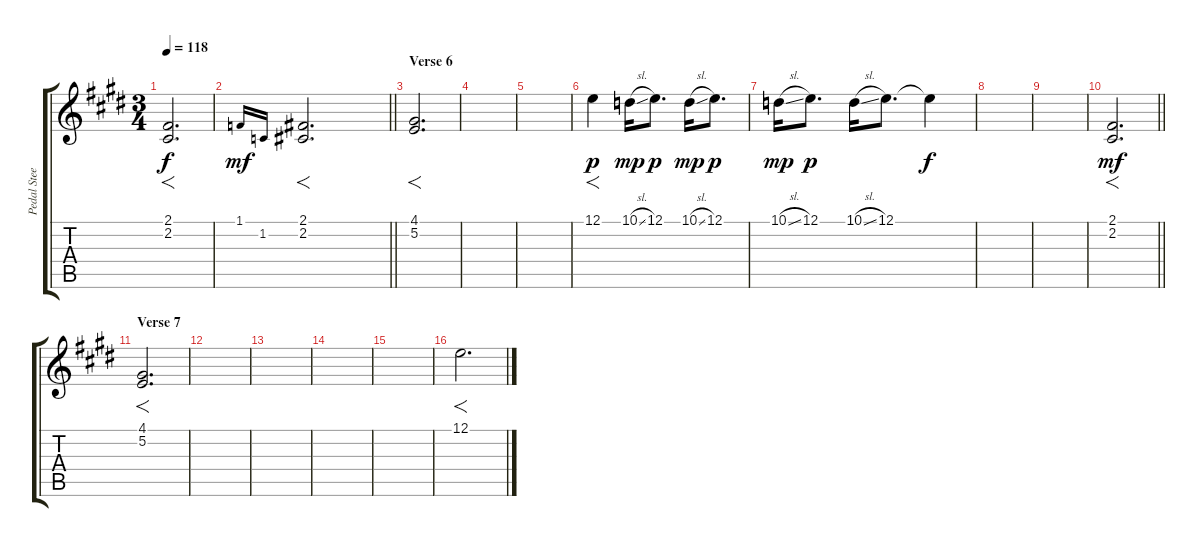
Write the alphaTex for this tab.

\track ("Pedal Steel Guitar" "Pedal Stee") {instrument lead4chiff}
\staff {score tabs}
\tuning (E4 B3 G3 D3 A2 E2) {hide}
\ts (3 4)
\tempo 118
\clef g2
\ks e
(2.1 2.2).2{f d dy f} |
\barLineRight lightlight
1.1.16{gr onbeat dy mf} 1.2.16{gr onbeat} (2.1 2.2).2{f d} |
\section ("" "Verse 6")
(4.1 5.2).2{f d} |
|
|
12.1.4{f dy p} 10.1{sl}.16{dy mp} 12.1.8{d dy p} 10.1{sl}.16{dy mp} 12.1.8{d dy p} |
10.1{sl}.16{dy mp} 12.1.8{d dy p} 10.1{sl}.16 12.1.8{d} 12.1{t}.4{dy f} |
|
|
\barLineRight lightlight
(2.1 2.2).2{f d dy mf} |
\section ("" "Verse 7")
(4.1 5.2).2{f d} |
|
|
|
|
12.1.2{f d}
